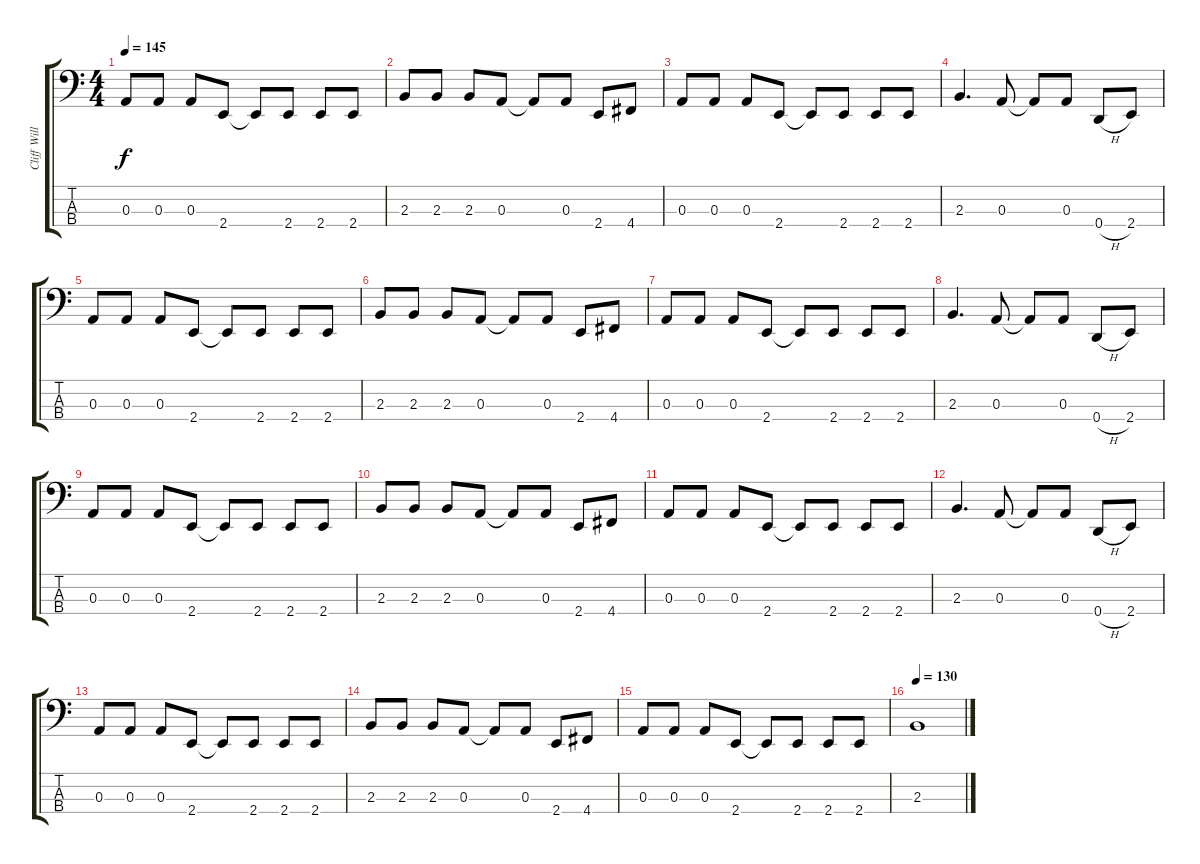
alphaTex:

\track ("Cliff Williams" "Cliff Will") {instrument electricbassfinger}
\staff {score tabs}
\tuning (G2 D2 A1 D1) {hide}
\ts (4 4)
\tempo 145
\clef f4
\ks c
0.3.8{dy f} 0.3.8 0.3.8 2.4.8 2.4{t}.8 2.4.8 2.4.8 2.4.8 |
2.3.8 2.3.8 2.3.8 0.3.8 0.3{t}.8 0.3.8 2.4.8 4.4.8 |
0.3.8 0.3.8 0.3.8 2.4.8 2.4{t}.8 2.4.8 2.4.8 2.4.8 |
2.3.4{d} 0.3.8 0.3{t}.8 0.3.8 0.4{h}.8 2.4.8 |
0.3.8 0.3.8 0.3.8 2.4.8 2.4{t}.8 2.4.8 2.4.8 2.4.8 |
2.3.8 2.3.8 2.3.8 0.3.8 0.3{t}.8 0.3.8 2.4.8 4.4.8 |
0.3.8 0.3.8 0.3.8 2.4.8 2.4{t}.8 2.4.8 2.4.8 2.4.8 |
2.3.4{d} 0.3.8 0.3{t}.8 0.3.8 0.4{h}.8 2.4.8 |
0.3.8 0.3.8 0.3.8 2.4.8 2.4{t}.8 2.4.8 2.4.8 2.4.8 |
2.3.8 2.3.8 2.3.8 0.3.8 0.3{t}.8 0.3.8 2.4.8 4.4.8 |
0.3.8 0.3.8 0.3.8 2.4.8 2.4{t}.8 2.4.8 2.4.8 2.4.8 |
2.3.4{d} 0.3.8 0.3{t}.8 0.3.8 0.4{h}.8 2.4.8 |
0.3.8 0.3.8 0.3.8 2.4.8 2.4{t}.8 2.4.8 2.4.8 2.4.8 |
2.3.8 2.3.8 2.3.8 0.3.8 0.3{t}.8 0.3.8 2.4.8 4.4.8 |
0.3.8 0.3.8 0.3.8 2.4.8 2.4{t}.8 2.4.8 2.4.8 2.4.8 |
\tempo 130
2.3.1
